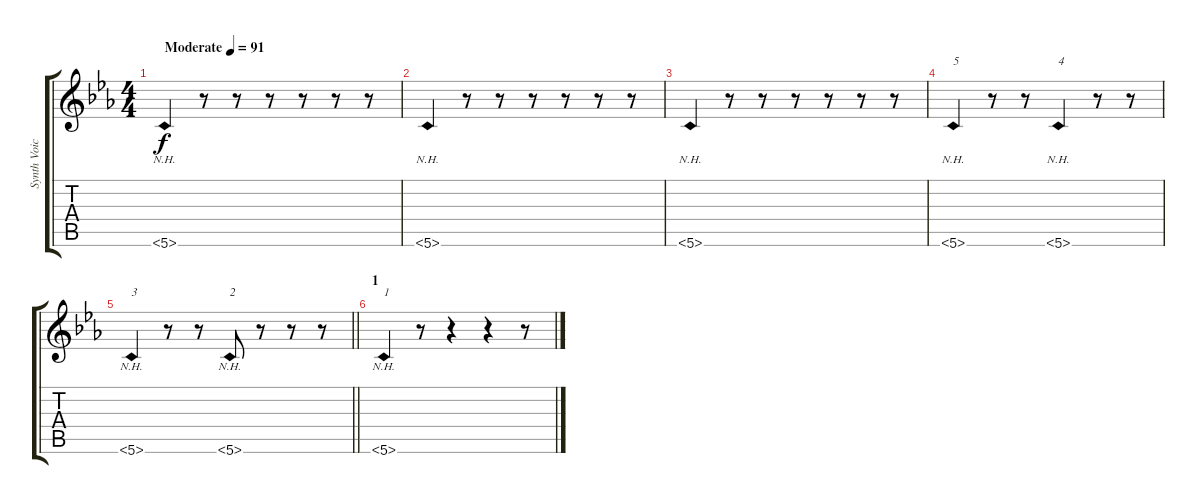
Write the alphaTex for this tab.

\track ("Synth Voice thing" "Synth Voic") {instrument lead2sawtooth}
\staff {score tabs}
\tuning (D4 A3 F3 C3 G2 C2) {hide}
\ts (4 4)
\tempo (91 "Moderate")
\clef g2
\ks cminor
5.6{nh}.4{dy f instrument lead2sawtooth} r.8 r.8 r.8 r.8 r.8 r.8 |
5.6{nh}.4 r.8 r.8 r.8 r.8 r.8 r.8 |
5.6{nh}.4 r.8 r.8 r.8 r.8 r.8 r.8 |
5.6{nh}.4{txt "5"} r.8 r.8 5.6{nh}.4{txt "4"} r.8 r.8 |
\barLineRight lightlight
5.6{nh}.4{txt "3"} r.8 r.8 5.6{nh}.8{txt "2"} r.8 r.8 r.8 |
\section ("" "1")
5.6{nh}.4{txt "1"} r.8 r.4 r.4 r.8
